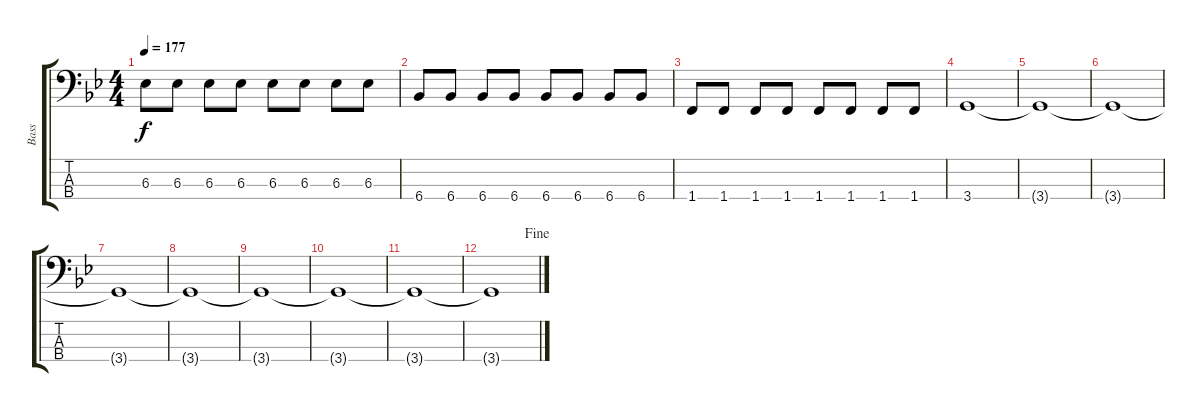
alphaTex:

\track ("Bass" "Bass") {instrument electricbasspick}
\staff {score tabs}
\tuning (G2 D2 A1 E1) {hide}
\ts (4 4)
\tempo 177
\clef f4
\ks bb
6.3.8{dy f} 6.3.8 6.3.8 6.3.8 6.3.8 6.3.8 6.3.8 6.3.8 |
6.4.8 6.4.8 6.4.8 6.4.8 6.4.8 6.4.8 6.4.8 6.4.8 |
1.4.8 1.4.8 1.4.8 1.4.8 1.4.8 1.4.8 1.4.8 1.4.8 |
3.4.1 |
3.4{t}.1 |
3.4{t}.1 |
3.4{t}.1 |
3.4{t}.1 |
3.4{t}.1 |
3.4{t}.1 |
3.4{t}.1 |
\jump fine
3.4{t}.1
